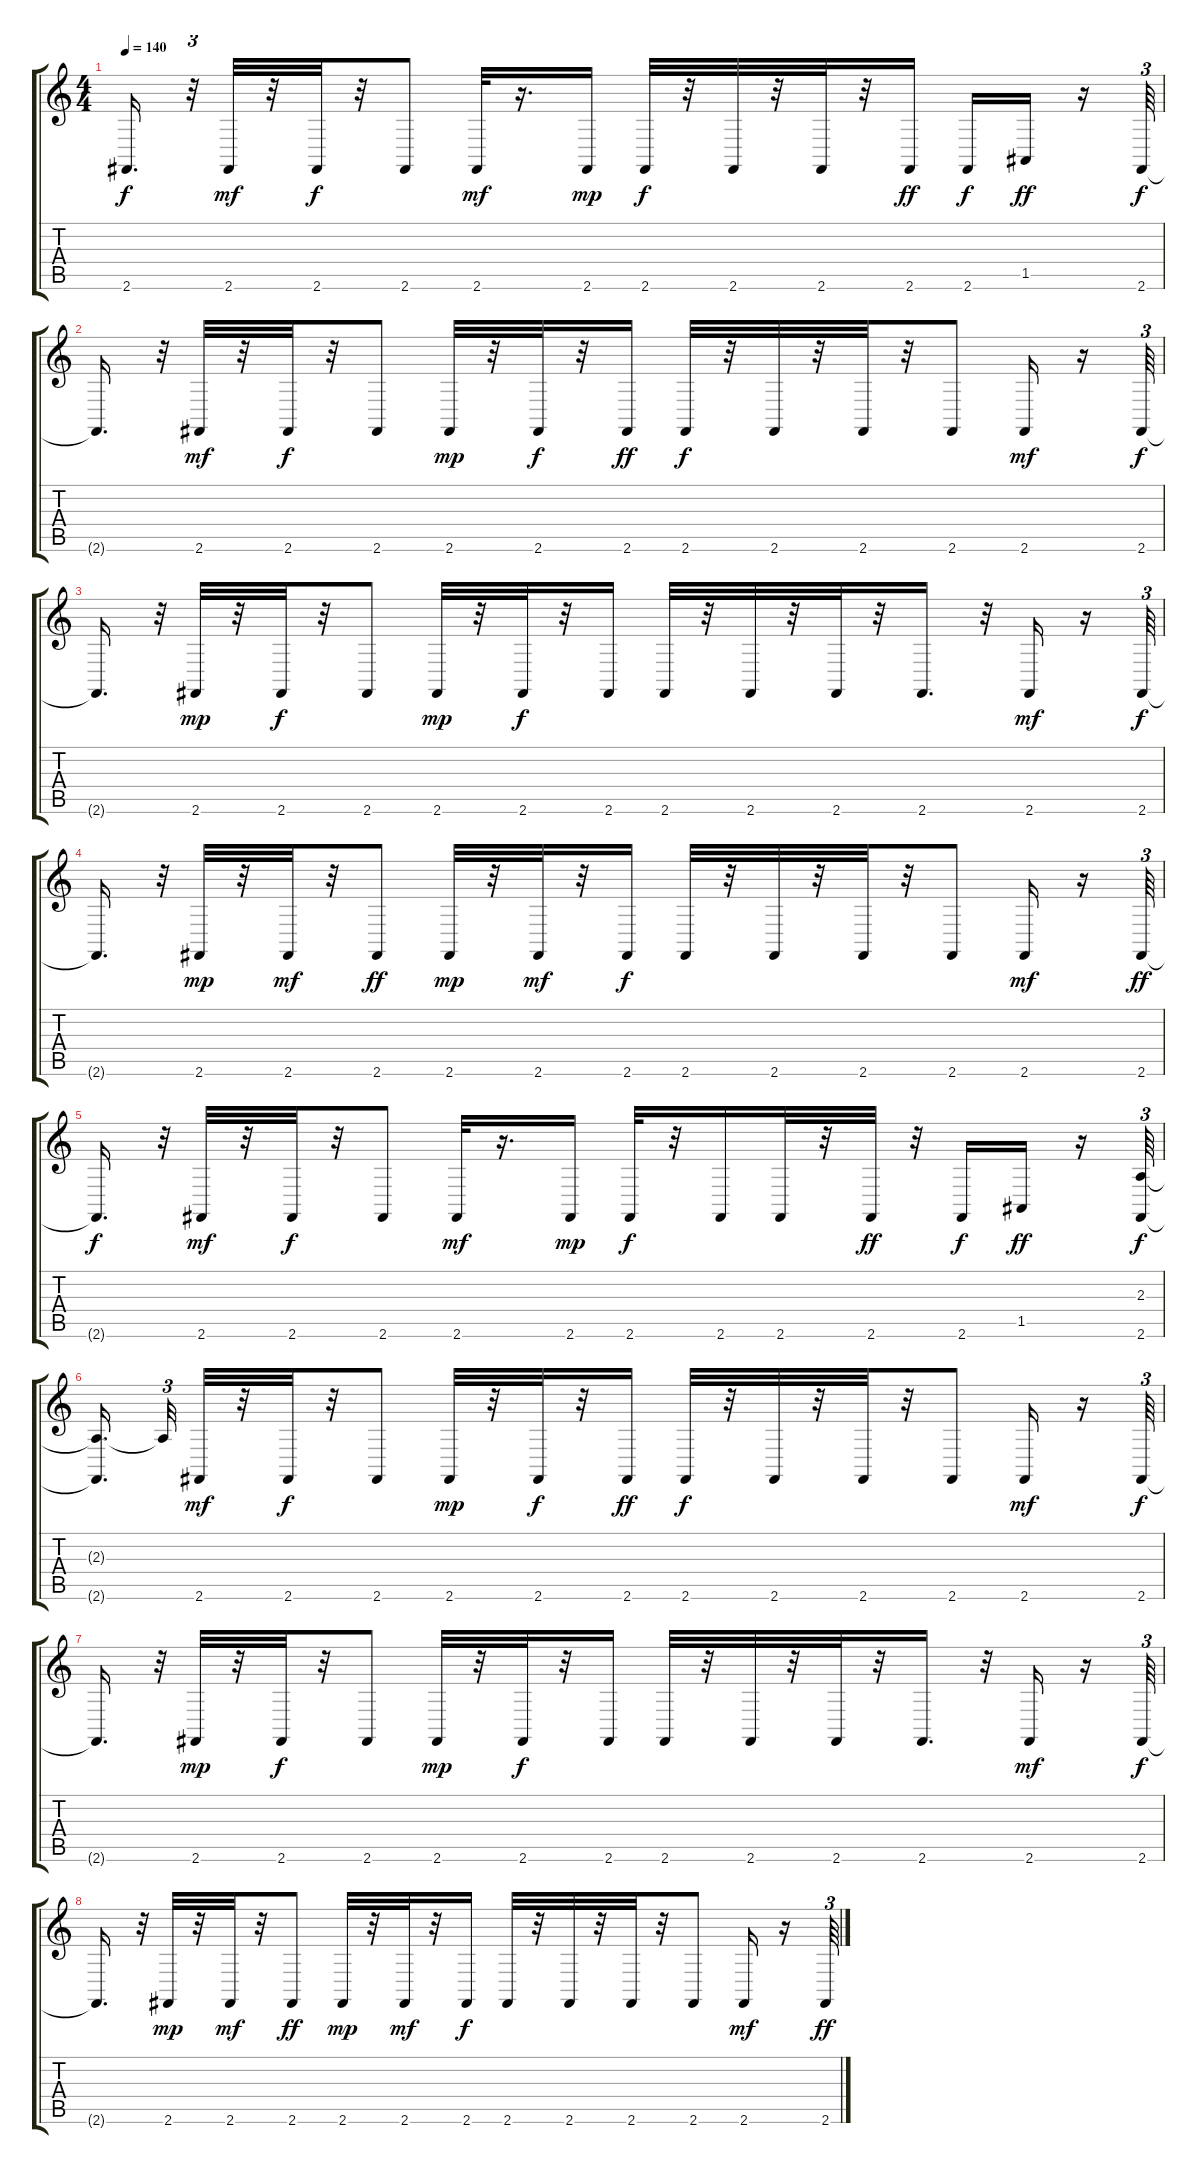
\track "" {instrument drawbarorgan}
\staff {score tabs}
\tuning (E4 B3 G3 D3 A2 E2) {hide}
\ts (4 4)
\tempo 140
\clef g2
\ks c
2.6{t}.16{d dy f} r.32{tu (3 2)} 2.6.32{dy mf} r.32 2.6.32{dy f} r.32 2.6.8 2.6.32{dy mf} r.16{d} 2.6.16{dy mp} 2.6.32{dy f} r.32 2.6.32 r.32 2.6.32 r.32 2.6.16{dy ff} 2.6.16{dy f} 1.5.16{dy ff} r.16 2.6.64{tu (3 2) dy f} |
2.6{t}.16{d} r.32{tu (3 2)} 2.6.32{dy mf} r.32 2.6.32{dy f} r.32 2.6.8 2.6.32{dy mp} r.32 2.6.32{dy f} r.32 2.6.16{dy ff} 2.6.32{dy f} r.32 2.6.32 r.32 2.6.32 r.32 2.6.8 2.6.16{dy mf} r.16 2.6.64{tu (3 2) dy f} |
2.6{t}.16{d} r.32{tu (3 2)} 2.6.32{dy mp} r.32 2.6.32{dy f} r.32 2.6.8 2.6.32{dy mp} r.32 2.6.32{dy f} r.32 2.6.16 2.6.32 r.32 2.6.32 r.32 2.6.32 r.32 2.6.16{d} r.32 2.6.16{dy mf} r.16 2.6.64{tu (3 2) dy f} |
2.6{t}.16{d} r.32{tu (3 2)} 2.6.32{dy mp} r.32 2.6.32{dy mf} r.32 2.6.8{dy ff} 2.6.32{dy mp} r.32 2.6.32{dy mf} r.32 2.6.16{dy f} 2.6.32 r.32 2.6.32 r.32 2.6.32 r.32 2.6.8 2.6.16{dy mf} r.16 2.6.64{tu (3 2) dy ff} |
2.6{t}.16{d dy f} r.32{tu (3 2)} 2.6.32{dy mf} r.32 2.6.32{dy f} r.32 2.6.8 2.6.32{dy mf} r.16{d} 2.6.16{dy mp} 2.6.32{dy f} r.32 2.6.16 2.6.32 r.32 2.6.32{dy ff} r.32 2.6.16{dy f} 1.5.16{dy ff} r.16 (2.3 2.6).64{tu (3 2) dy f} |
(2.3{t} 2.6{t}).16{d} 2.3{t}.32{tu (3 2)} 2.6.32{dy mf} r.32 2.6.32{dy f} r.32 2.6.8 2.6.32{dy mp} r.32 2.6.32{dy f} r.32 2.6.16{dy ff} 2.6.32{dy f} r.32 2.6.32 r.32 2.6.32 r.32 2.6.8 2.6.16{dy mf} r.16 2.6.64{tu (3 2) dy f} |
2.6{t}.16{d} r.32{tu (3 2)} 2.6.32{dy mp} r.32 2.6.32{dy f} r.32 2.6.8 2.6.32{dy mp} r.32 2.6.32{dy f} r.32 2.6.16 2.6.32 r.32 2.6.32 r.32 2.6.32 r.32 2.6.16{d} r.32 2.6.16{dy mf} r.16 2.6.64{tu (3 2) dy f} |
2.6{t}.16{d} r.32{tu (3 2)} 2.6.32{dy mp} r.32 2.6.32{dy mf} r.32 2.6.8{dy ff} 2.6.32{dy mp} r.32 2.6.32{dy mf} r.32 2.6.16{dy f} 2.6.32 r.32 2.6.32 r.32 2.6.32 r.32 2.6.8 2.6.16{dy mf} r.16 2.6.64{tu (3 2) dy ff}
